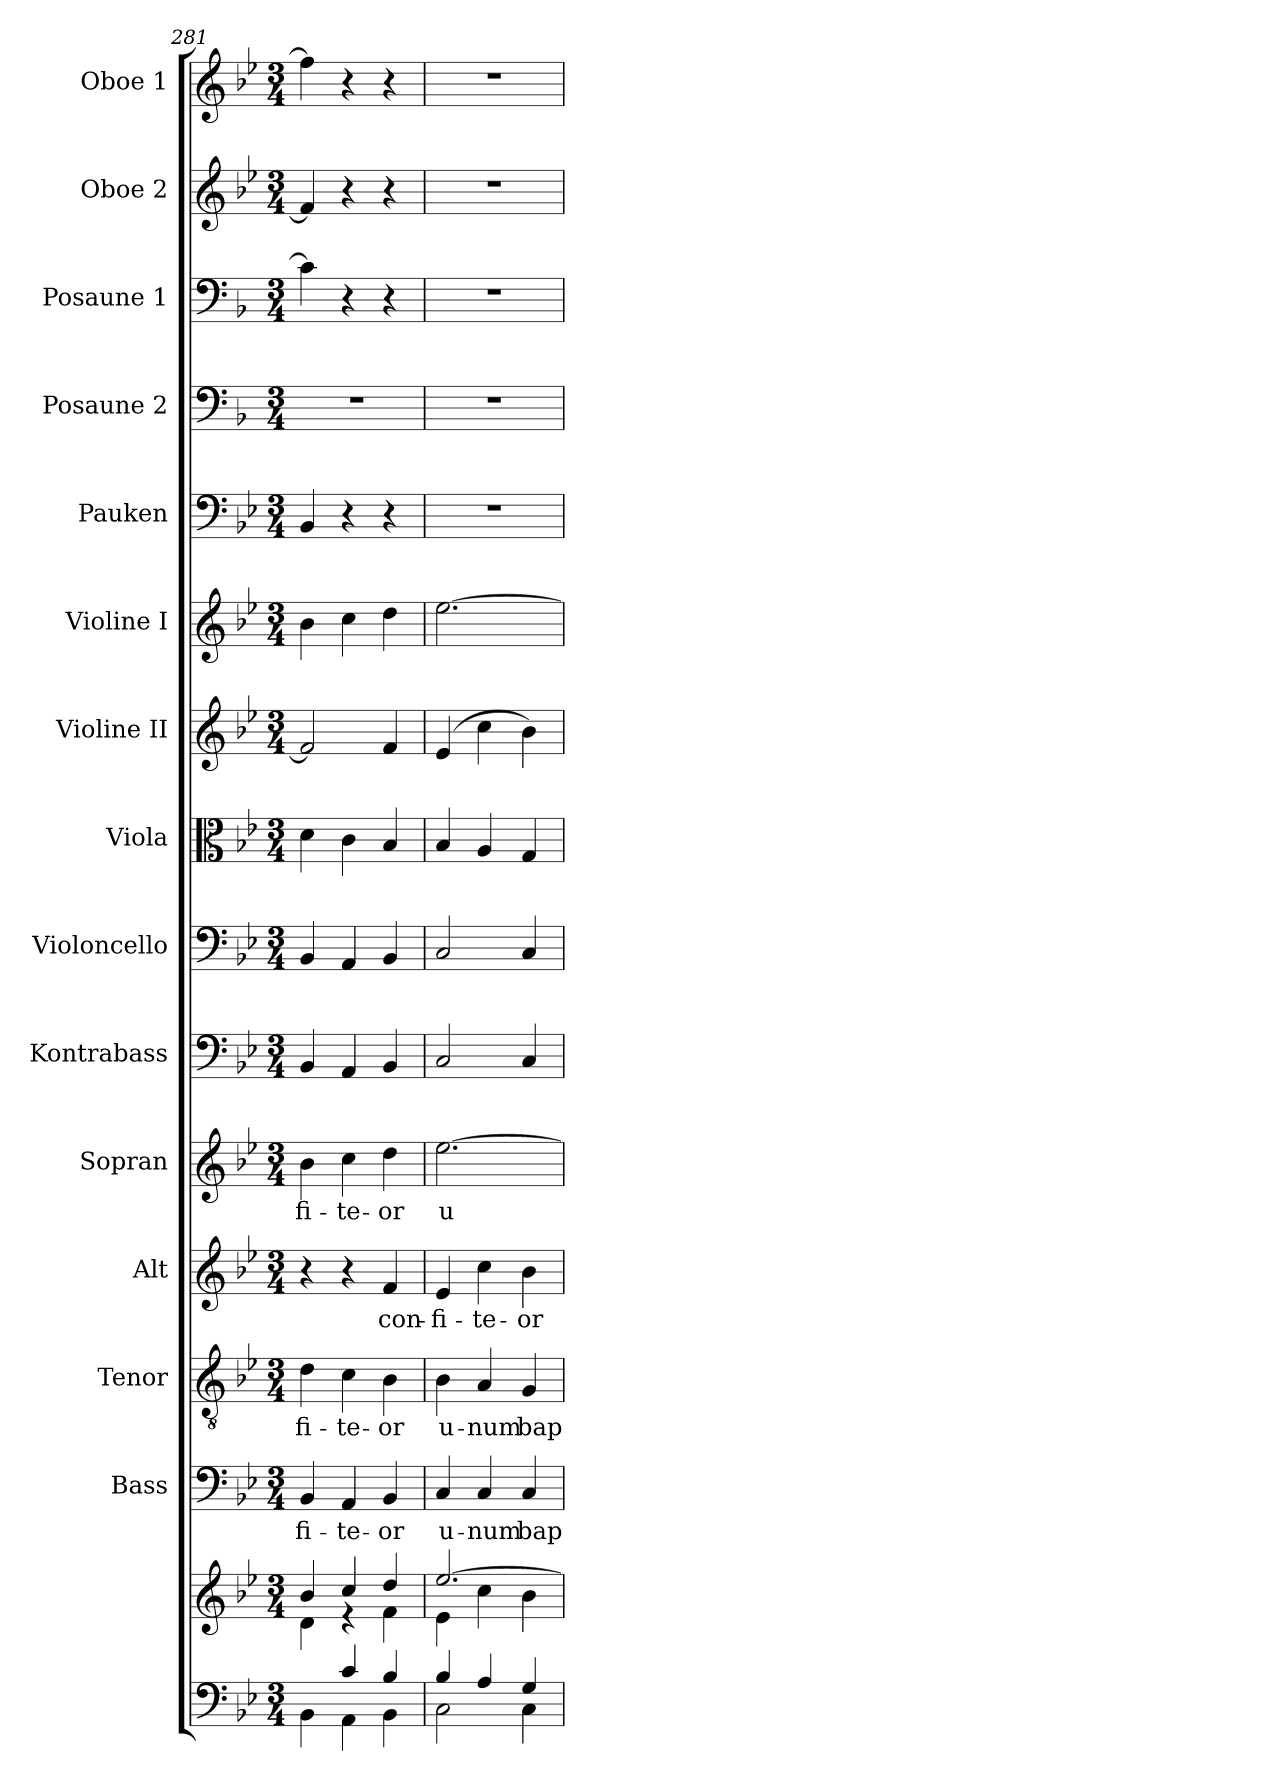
**kern	**kern	**kern	**text	**kern	**text	**kern	**text	**kern	**text	**kern	**kern	**kern	**kern	**kern	**kern	**kern	**kern	**kern	**kern
*part15	*part15	*part14	*part14	*part13	*part13	*part12	*part12	*part11	*part11	*part10	*part9	*part8	*part7	*part6	*part5	*part4	*part3	*part2	*part1
*staff16	*staff15	*staff14	*staff14	*staff13	*staff13	*staff12	*staff12	*staff11	*staff11	*staff10	*staff9	*staff8	*staff7	*staff6	*staff5	*staff4	*staff3	*staff2	*staff1
*	*	*I"Bass	*	*I"Tenor	*	*I"Alt	*	*I"Sopran	*	*I"Kontrabass	*I"Violoncello	*I"Viola	*I"Violine II	*I"Violine I	*I"Pauken	*I"Posaune 2	*I"Posaune 1	*I"Oboe 2	*I"Oboe 1
*	*	*I'B.	*	*I'T.	*	*I'A.	*	*I'S.	*	*I'Kb.	*I'Vc.	*I'Vla.	*I'Vl. II	*I'Vl. I	*I'Pk.	*I'Pos. 2	*I'Pos. 1	*I'Ob. 2	*I'Ob. 1
*clefF4	*clefG2	*clefF4	*	*clefGv2	*	*clefG2	*	*clefG2	*	*clefF4	*clefF4	*clefC3	*clefG2	*clefG2	*clefF4	*clefF4	*clefF4	*clefG2	*clefG2
*	*	*	*	*	*	*	*	*	*	*ITrd7c12	*	*	*	*	*	*ITrd4c7	*ITrd4c7	*	*
*k[b-e-]	*k[b-e-]	*k[b-e-]	*	*k[b-e-]	*	*k[b-e-]	*	*k[b-e-]	*	*k[b-e-]	*k[b-e-]	*k[b-e-]	*k[b-e-]	*k[b-e-]	*k[b-e-]	*k[b-e-]	*k[b-e-]	*k[b-e-]	*k[b-e-]
*B-:	*B-:	*B-:	*	*B-:	*	*B-:	*	*B-:	*	*B-:	*B-:	*B-:	*B-:	*B-:	*B-:	*B-:	*B-:	*B-:	*B-:
*M3/4	*M3/4	*M3/4	*	*M3/4	*	*M3/4	*	*M3/4	*	*M3/4	*M3/4	*M3/4	*M3/4	*M3/4	*M3/4	*M3/4	*M3/4	*M3/4	*M3/4
=281	=281	=281	=281	=281	=281	=281	=281	=281	=281	=281	=281	=281	=281	=281	=281	=281	=281	=281	=281
*^	*^	*	*	*	*	*	*	*	*	*	*	*	*	*	*	*	*	*	*
!	!	!	!	!	!LO:LY:b	!	!LO:LY:b	!	!	!	!LO:LY:b	!	!	!	!	!	!	!	!	!	!
4ryy	4BB-\	4b-/	4d\	4BB-/	-fi-	4d\	-fi-	4r	.	4b-\	-fi-	4BBB-/	4BB-/	4d\	2f/]	4b-\	4BB-/	2.r	4F\]	4f/]	4ff\]
!	!	!	!	!	!LO:LY:b	!	!LO:LY:b	!	!	!	!LO:LY:b	!	!	!	!	!	!	!	!	!	!
4c/	4AA\	4cc/	4re	4AA/	-te-	4c\	-te-	4r	.	4cc\	-te-	4AAA/	4AA/	4c\	.	4cc\	4r	.	4r	4r	4r
!	!	!	!	!	!LO:LY:b	!	!LO:LY:b	!	!LO:LY:b	!	!LO:LY:b	!	!	!	!	!	!	!	!	!	!
4B-/	4BB-\	4dd/	4f\	4BB-/	-or	4B-\	-or	4f/	con-	4dd\	-or	4BBB-/	4BB-/	4B-/	4f/	4dd\	4r	.	4r	4r	4r
=282	=282	=282	=282	=282	=282	=282	=282	=282	=282	=282	=282	=282	=282	=282	=282	=282	=282	=282	=282	=282	=282
!	!	!	!	!	!LO:LY:b	!	!LO:LY:b	!	!LO:LY:b	!	!LO:LY:b	!	!	!	!	!	!	!	!	!	!
4B-/	2C\	[>2.ee-/	4e-\	4C/	u-	4B-\	u-	4e-/	-fi-	[2.ee-\	u-	2CC/	2C/	4B-/	(4e-/	[2.ee-\	2.r	2.r	2.r	2.r	2.r
!	!	!	!	!	!LO:LY:b	!	!LO:LY:b	!	!LO:LY:b	!	!	!	!	!	!	!	!	!	!	!	!
4A/	.	.	4cc\	4C/	-num	4A/	-num	4cc\	-te-	.	.	.	.	4A/	4cc\	.	.	.	.	.	.
!	!	!	!	!	!LO:LY:b	!	!LO:LY:b	!	!LO:LY:b	!	!	!	!	!	!	!	!	!	!	!	!
4G/	4C\	.	4b-\	4C/	bap-	4G/	bap-	4b-\	-or	.	.	4CC/	4C/	4G/	4b-\)	.	.	.	.	.	.
*v	*v	*	*	*	*	*	*	*	*	*	*	*	*	*	*	*	*	*	*	*	*
*	*v	*v	*	*	*	*	*	*	*	*	*	*	*	*	*	*	*	*	*	*
=	=	=	=	=	=	=	=	=	=	=	=	=	=	=	=	=	=	=	=
*-	*-	*-	*-	*-	*-	*-	*-	*-	*-	*-	*-	*-	*-	*-	*-	*-	*-	*-	*-
